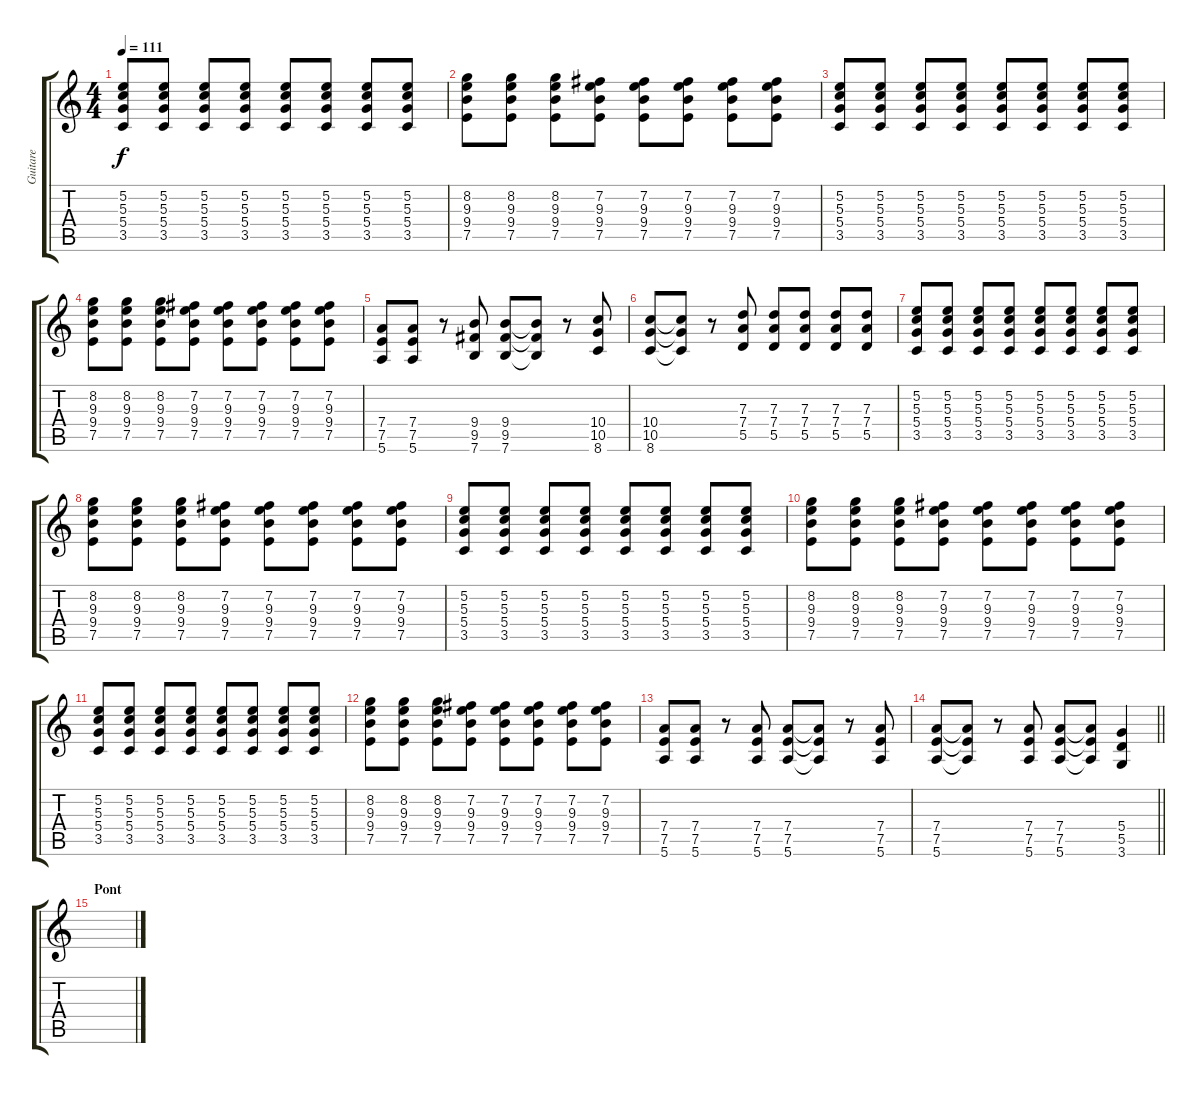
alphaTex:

\track ("Guitare" "Guitare") {instrument distortionguitar}
\staff {score tabs}
\tuning (E4 B3 G3 D3 A2 E2) {hide}
\ts (4 4)
\tempo 111
\clef g2
\ks c
(5.2 5.3 5.4 3.5).8{dy f} (5.2 5.3 5.4 3.5).8 (5.2 5.3 5.4 3.5).8 (5.2 5.3 5.4 3.5).8 (5.2 5.3 5.4 3.5).8 (5.2 5.3 5.4 3.5).8 (5.2 5.3 5.4 3.5).8 (5.2 5.3 5.4 3.5).8 |
(8.2 9.3 9.4 7.5).8 (8.2 9.3 9.4 7.5).8 (8.2 9.3 9.4 7.5).8 (7.2 9.3 9.4 7.5).8 (7.2 9.3 9.4 7.5).8 (7.2 9.3 9.4 7.5).8 (7.2 9.3 9.4 7.5).8 (7.2 9.3 9.4 7.5).8 |
(5.2 5.3 5.4 3.5).8 (5.2 5.3 5.4 3.5).8 (5.2 5.3 5.4 3.5).8 (5.2 5.3 5.4 3.5).8 (5.2 5.3 5.4 3.5).8 (5.2 5.3 5.4 3.5).8 (5.2 5.3 5.4 3.5).8 (5.2 5.3 5.4 3.5).8 |
(8.2 9.3 9.4 7.5).8 (8.2 9.3 9.4 7.5).8 (8.2 9.3 9.4 7.5).8 (7.2 9.3 9.4 7.5).8 (7.2 9.3 9.4 7.5).8 (7.2 9.3 9.4 7.5).8 (7.2 9.3 9.4 7.5).8 (7.2 9.3 9.4 7.5).8 |
(7.4 7.5 5.6).8 (7.4 7.5 5.6).8 r.8 (9.4 9.5 7.6).8 (9.4 9.5 7.6).8 (9.4{t} 9.5{t} 7.6{t}).8 r.8 (10.4 10.5 8.6).8 |
(10.4 10.5 8.6).8 (10.4{t} 10.5{t} 8.6{t}).8 r.8 (7.3 7.4 5.5).8 (7.3 7.4 5.5).8 (7.3 7.4 5.5).8 (7.3 7.4 5.5).8 (7.3 7.4 5.5).8 |
(5.2 5.3 5.4 3.5).8 (5.2 5.3 5.4 3.5).8 (5.2 5.3 5.4 3.5).8 (5.2 5.3 5.4 3.5).8 (5.2 5.3 5.4 3.5).8 (5.2 5.3 5.4 3.5).8 (5.2 5.3 5.4 3.5).8 (5.2 5.3 5.4 3.5).8 |
(8.2 9.3 9.4 7.5).8 (8.2 9.3 9.4 7.5).8 (8.2 9.3 9.4 7.5).8 (7.2 9.3 9.4 7.5).8 (7.2 9.3 9.4 7.5).8 (7.2 9.3 9.4 7.5).8 (7.2 9.3 9.4 7.5).8 (7.2 9.3 9.4 7.5).8 |
(5.2 5.3 5.4 3.5).8 (5.2 5.3 5.4 3.5).8 (5.2 5.3 5.4 3.5).8 (5.2 5.3 5.4 3.5).8 (5.2 5.3 5.4 3.5).8 (5.2 5.3 5.4 3.5).8 (5.2 5.3 5.4 3.5).8 (5.2 5.3 5.4 3.5).8 |
(8.2 9.3 9.4 7.5).8 (8.2 9.3 9.4 7.5).8 (8.2 9.3 9.4 7.5).8 (7.2 9.3 9.4 7.5).8 (7.2 9.3 9.4 7.5).8 (7.2 9.3 9.4 7.5).8 (7.2 9.3 9.4 7.5).8 (7.2 9.3 9.4 7.5).8 |
(5.2 5.3 5.4 3.5).8 (5.2 5.3 5.4 3.5).8 (5.2 5.3 5.4 3.5).8 (5.2 5.3 5.4 3.5).8 (5.2 5.3 5.4 3.5).8 (5.2 5.3 5.4 3.5).8 (5.2 5.3 5.4 3.5).8 (5.2 5.3 5.4 3.5).8 |
(8.2 9.3 9.4 7.5).8 (8.2 9.3 9.4 7.5).8 (8.2 9.3 9.4 7.5).8 (7.2 9.3 9.4 7.5).8 (7.2 9.3 9.4 7.5).8 (7.2 9.3 9.4 7.5).8 (7.2 9.3 9.4 7.5).8 (7.2 9.3 9.4 7.5).8 |
(7.4 7.5 5.6).8 (7.4 7.5 5.6).8 r.8 (7.4 7.5 5.6).8 (7.4 7.5 5.6).8 (7.4{t} 7.5{t} 5.6{t}).8 r.8 (7.4 7.5 5.6).8 |
\barLineRight lightlight
(7.4 7.5 5.6).8 (7.4{t} 7.5{t} 5.6{t}).8 r.8 (7.4 7.5 5.6).8 (7.4 7.5 5.6).8 (7.4{t} 7.5{t} 5.6{t}).8 (5.4 5.5 3.6).4 |
\section ("" "Pont")
